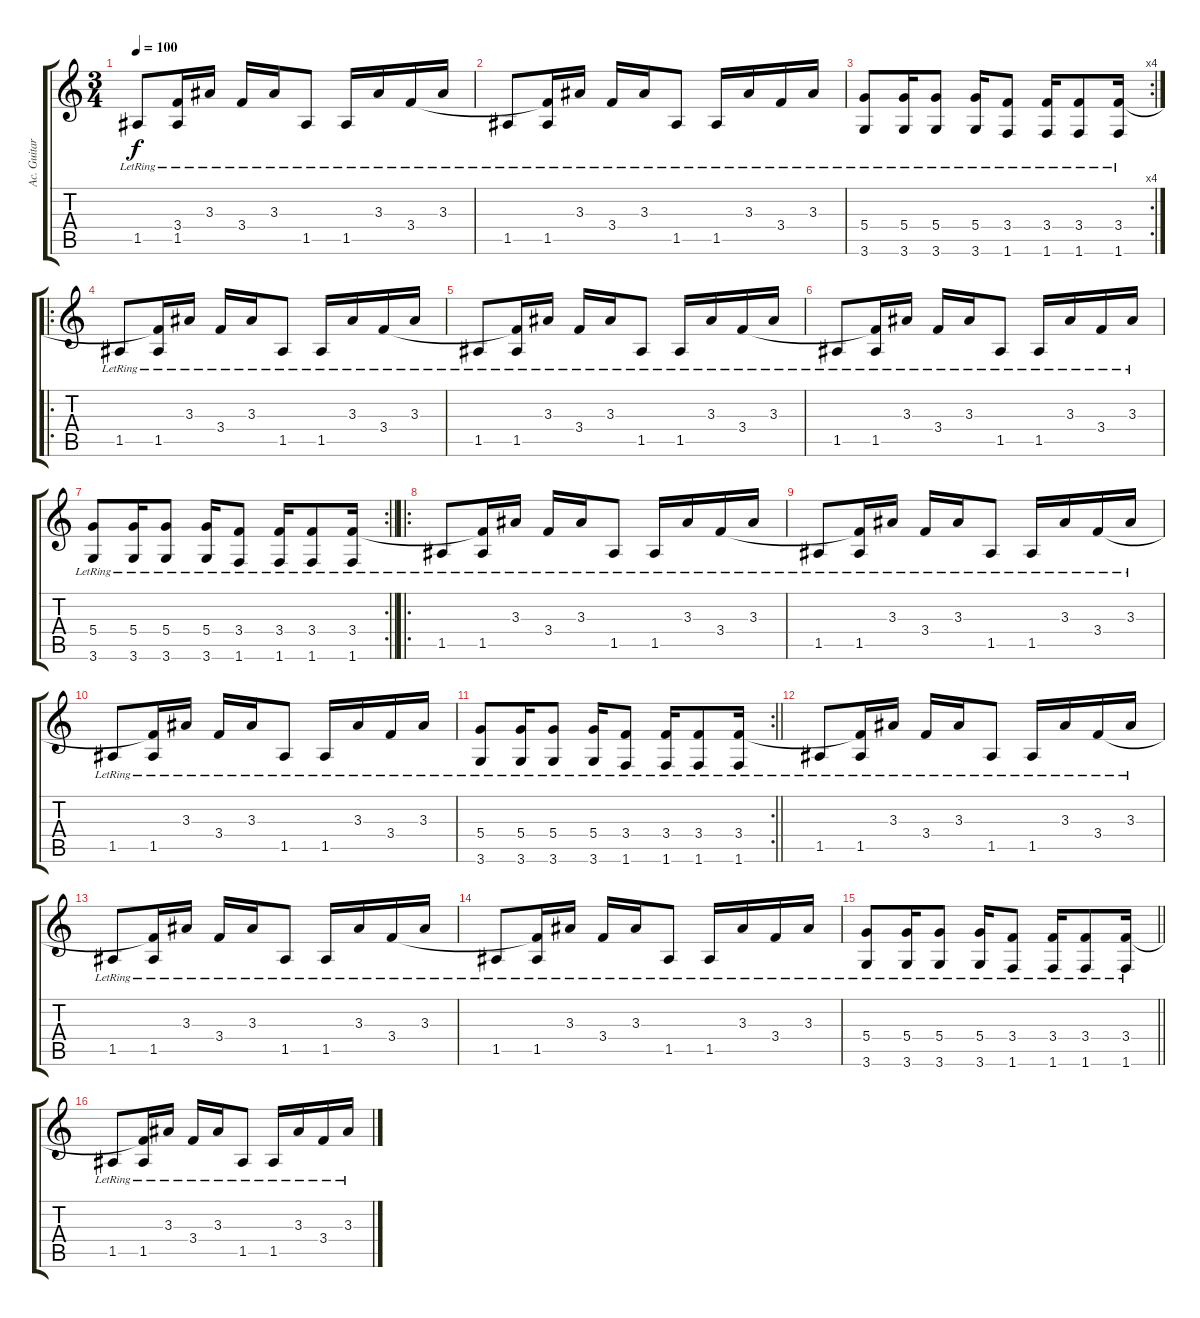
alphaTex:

\track ("Ac. Guitar" "Ac. Guitar") {instrument acousticguitarsteel}
\staff {score tabs}
\tuning (E4 B3 G3 D3 A2 E2) {hide}
\ts (3 4)
\tempo 100
\clef g2
\ks c
1.5{lr}.8{dy f} (3.4{t} 1.5{lr}).16 3.3{lr}.16 3.4{lr}.16 3.3{lr}.16 1.5{lr}.8 1.5{lr}.16 3.3{lr}.16 3.4{lr}.16 3.3{lr}.16 |
1.5{lr}.8 (3.4{t} 1.5{lr}).16 3.3{lr}.16 3.4{lr}.16 3.3{lr}.16 1.5{lr}.8 1.5{lr}.16 3.3{lr}.16 3.4{lr}.16 3.3{lr}.16 |
\rc 4
(5.4{lr} 3.6{lr}).8 (5.4{lr} 3.6{lr}).16 (5.4{lr} 3.6{lr}).8 (5.4{lr} 3.6{lr}).16 (3.4{lr} 1.6{lr}).8 (3.4{lr} 1.6{lr}).16 (3.4{lr} 1.6{lr}).8 (3.4{lr} 1.6{lr}).16 |
\ro
1.5{lr}.8 (3.4{t} 1.5{lr}).16 3.3{lr}.16 3.4{lr}.16 3.3{lr}.16 1.5{lr}.8 1.5{lr}.16 3.3{lr}.16 3.4{lr}.16 3.3{lr}.16 |
1.5{lr}.8 (3.4{t} 1.5{lr}).16 3.3{lr}.16 3.4{lr}.16 3.3{lr}.16 1.5{lr}.8 1.5{lr}.16 3.3{lr}.16 3.4{lr}.16 3.3{lr}.16 |
1.5{lr}.8 (3.4{t} 1.5{lr}).16 3.3{lr}.16 3.4{lr}.16 3.3{lr}.16 1.5{lr}.8 1.5{lr}.16 3.3{lr}.16 3.4{lr}.16 3.3{lr}.16 |
\rc 2
\barLineRight lightlight
(5.4{lr} 3.6{lr}).8 (5.4{lr} 3.6{lr}).16 (5.4{lr} 3.6{lr}).8 (5.4{lr} 3.6{lr}).16 (3.4{lr} 1.6{lr}).8 (3.4{lr} 1.6{lr}).16 (3.4{lr} 1.6{lr}).8 (3.4{lr} 1.6{lr}).16 |
\ro
1.5{lr}.8 (3.4{t} 1.5{lr}).16 3.3{lr}.16 3.4{lr}.16 3.3{lr}.16 1.5{lr}.8 1.5{lr}.16 3.3{lr}.16 3.4{lr}.16 3.3{lr}.16 |
1.5{lr}.8 (3.4{t} 1.5{lr}).16 3.3{lr}.16 3.4{lr}.16 3.3{lr}.16 1.5{lr}.8 1.5{lr}.16 3.3{lr}.16 3.4{lr}.16 3.3{lr}.16 |
1.5{lr}.8 (3.4{t} 1.5{lr}).16 3.3{lr}.16 3.4{lr}.16 3.3{lr}.16 1.5{lr}.8 1.5{lr}.16 3.3{lr}.16 3.4{lr}.16 3.3{lr}.16 |
\rc 2
\barLineRight lightlight
(5.4{lr} 3.6{lr}).8 (5.4{lr} 3.6{lr}).16 (5.4{lr} 3.6{lr}).8 (5.4{lr} 3.6{lr}).16 (3.4{lr} 1.6{lr}).8 (3.4{lr} 1.6{lr}).16 (3.4{lr} 1.6{lr}).8 (3.4{lr} 1.6{lr}).16 |
1.5{lr}.8{volume 0} (3.4{t} 1.5{lr}).16 3.3{lr}.16 3.4{lr}.16 3.3{lr}.16 1.5{lr}.8 1.5{lr}.16 3.3{lr}.16 3.4{lr}.16 3.3{lr}.16 |
1.5{lr}.8 (3.4{t} 1.5{lr}).16 3.3{lr}.16 3.4{lr}.16 3.3{lr}.16 1.5{lr}.8 1.5{lr}.16 3.3{lr}.16 3.4{lr}.16 3.3{lr}.16 |
1.5{lr}.8 (3.4{t} 1.5{lr}).16 3.3{lr}.16 3.4{lr}.16 3.3{lr}.16 1.5{lr}.8 1.5{lr}.16 3.3{lr}.16 3.4{lr}.16 3.3{lr}.16 |
\barLineRight lightlight
(5.4{lr} 3.6{lr}).8 (5.4{lr} 3.6{lr}).16 (5.4{lr} 3.6{lr}).8 (5.4{lr} 3.6{lr}).16 (3.4{lr} 1.6{lr}).8 (3.4{lr} 1.6{lr}).16 (3.4{lr} 1.6{lr}).8 (3.4{lr} 1.6{lr}).16 |
1.5{lr}.8 (3.4{t} 1.5{lr}).16 3.3{lr}.16 3.4{lr}.16 3.3{lr}.16 1.5{lr}.8 1.5{lr}.16 3.3{lr}.16 3.4{lr}.16 3.3{lr}.16
